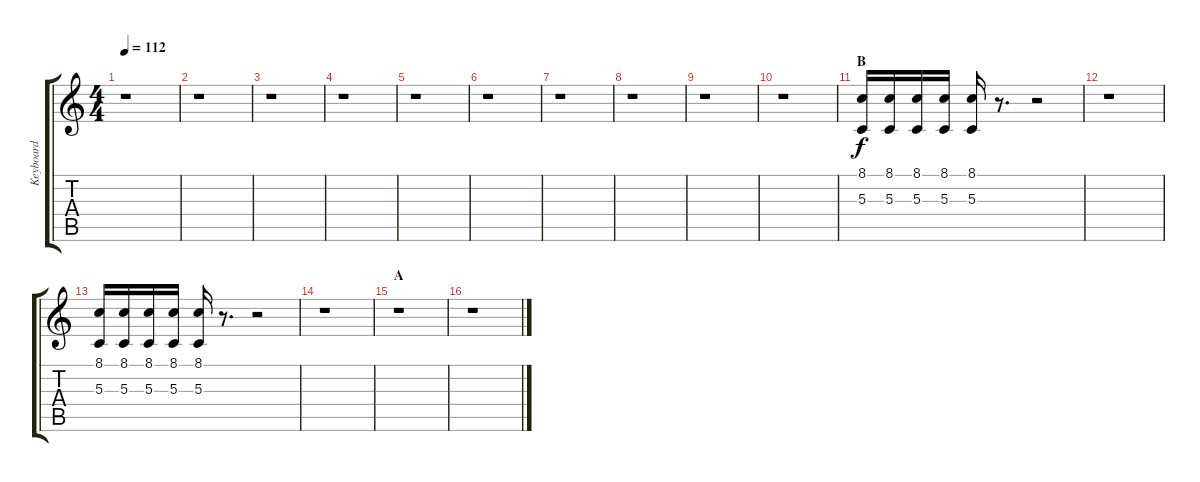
\track ("Keyboard" "Keyboard") {instrument stringensemble1}
\staff {score tabs}
\tuning (E4 B3 G3 D3 A2 E2) {hide}
\ts (4 4)
\tempo 112
\clef g2
\ks c
r.1{dy f} |
r.1 |
r.1 |
r.1 |
r.1 |
r.1 |
r.1 |
r.1 |
r.1 |
r.1 |
\section ("" "B")
(8.1 5.3).16 (8.1 5.3).16 (8.1 5.3).16 (8.1 5.3).16 (8.1 5.3).16 r.8{d} r.2 |
r.1 |
(8.1 5.3).16 (8.1 5.3).16 (8.1 5.3).16 (8.1 5.3).16 (8.1 5.3).16 r.8{d} r.2 |
r.1 |
\section ("" "A")
r.1 |
r.1
